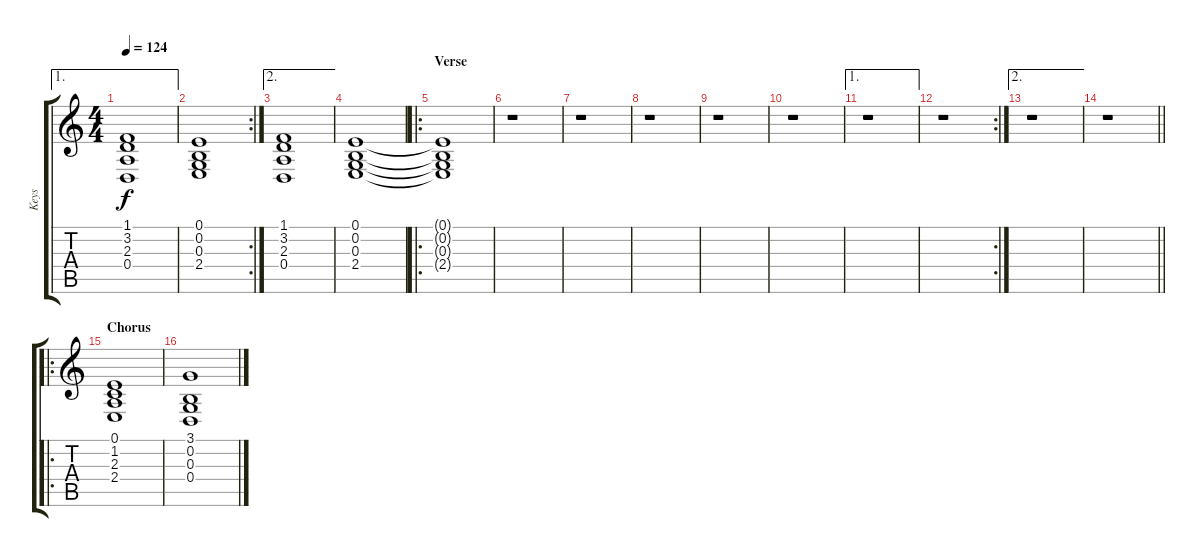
\track ("Keys" "Keys") {instrument stringensemble2}
\staff {score tabs}
\tuning (E4 B3 G3 D3 A2 E2) {hide}
\ae 1
\ts (4 4)
\tempo 124
\clef g2
\ks c
(1.1 3.2 2.3 0.4).1{dy f} |
\rc 2
(0.1 0.2 0.3 2.4).1 |
\ae 2
(1.1 3.2 2.3 0.4).1 |
(0.1 0.2 0.3 2.4).1{volume 0} |
\ro
\section ("" "Verse")
(0.1{t} 0.2{t} 0.3{t} 2.4{t}).1 |
r.1 |
r.1 |
r.1 |
r.1 |
r.1 |
\ae 1
r.1 |
\rc 2
r.1 |
\ae 2
r.1 |
\barLineRight lightlight
r.1 |
\ro
\section ("" "Chorus")
(0.1 1.2 2.3 2.4).1{volume 9} |
(3.1 0.2 0.3 0.4).1
